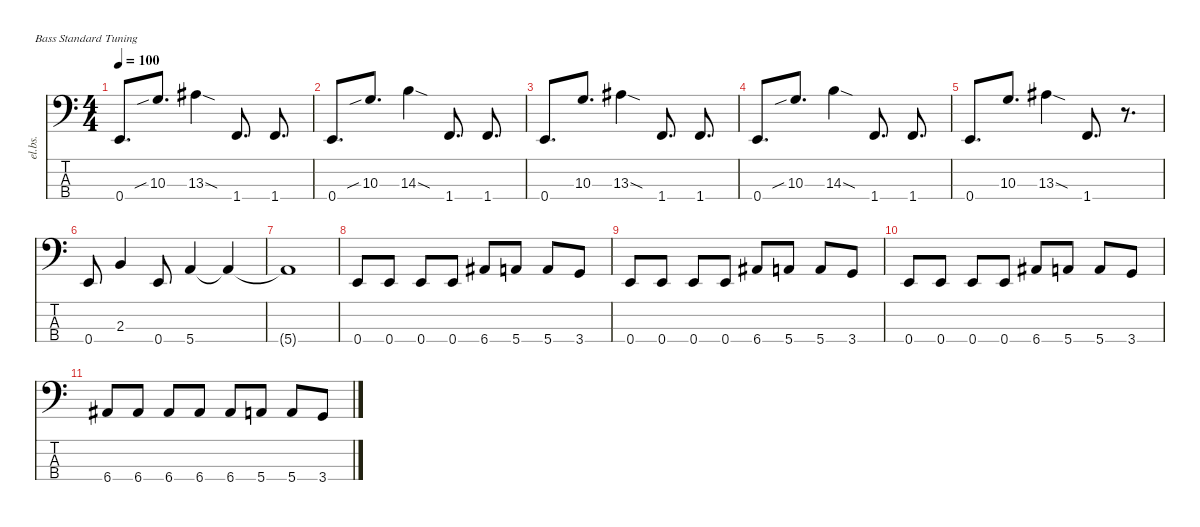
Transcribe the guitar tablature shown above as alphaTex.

\defaultSystemsLayout 4
\hideDynamics
\bracketExtendMode nobrackets
\otherSystemsTrackNameOrientation horizontal
\track ("Electric Bass" "el.bs.") {instrument electricbassfinger}
\staff {score tabs}
\tuning (G2 D2 A1 E1)
\ts (4 4)
\tempo 100
\clef f4
\ks c
0.4.8{d dy mf beam Up} 10.3{sib}.8{d beam Up} 13.3{sod acc #}.4{beam Down} 1.4.8{d beam Up} 1.4.8{d beam Up} |
0.4.8{d beam Up} 10.3{sib}.8{d beam Up} 14.3{sod}.4{beam Down} 1.4.8{d beam Up} 1.4.8{d beam Up} |
0.4.8{d beam Up} 10.3.8{d beam Up} 13.3{sod acc #}.4{beam Down} 1.4.8{d beam Up} 1.4.8{d beam Up} |
0.4.8{d beam Up} 10.3{sib}.8{d beam Up} 14.3{sod}.4{beam Down} 1.4.8{d beam Up} 1.4.8{d beam Up} |
0.4.8{d beam Up} 10.3.8{d beam Up} 13.3{sod acc #}.4{beam Down} 1.4.8{d beam Up} r.8{d beam Up} |
0.4.8{beam Up} 2.3.4{beam Up} 0.4.8{beam Up} 5.4.4{beam Up} 5.4{t}.4{beam Up} |
5.4{t}.1{beam Up} |
0.4.8{beam Up} 0.4.8{beam Up} 0.4.8{beam Up} 0.4.8{beam Up} 6.4{acc #}.8{beam Up} 5.4.8{beam Up} 5.4.8{beam Up} 3.4.8{beam Up} |
0.4.8{beam Up} 0.4.8{beam Up} 0.4.8{beam Up} 0.4.8{beam Up} 6.4{acc #}.8{beam Up} 5.4.8{beam Up} 5.4.8{beam Up} 3.4.8{beam Up} |
0.4.8{beam Up} 0.4.8{beam Up} 0.4.8{beam Up} 0.4.8{beam Up} 6.4{acc #}.8{beam Up} 5.4.8{beam Up} 5.4.8{beam Up} 3.4.8{beam Up} |
6.4{acc #}.8{beam Up} 6.4{acc #}.8{beam Up} 6.4{acc #}.8{beam Up} 6.4{acc #}.8{beam Up} 6.4{acc #}.8{beam Up} 5.4.8{beam Up} 5.4.8{beam Up} 3.4.8{beam Up}
